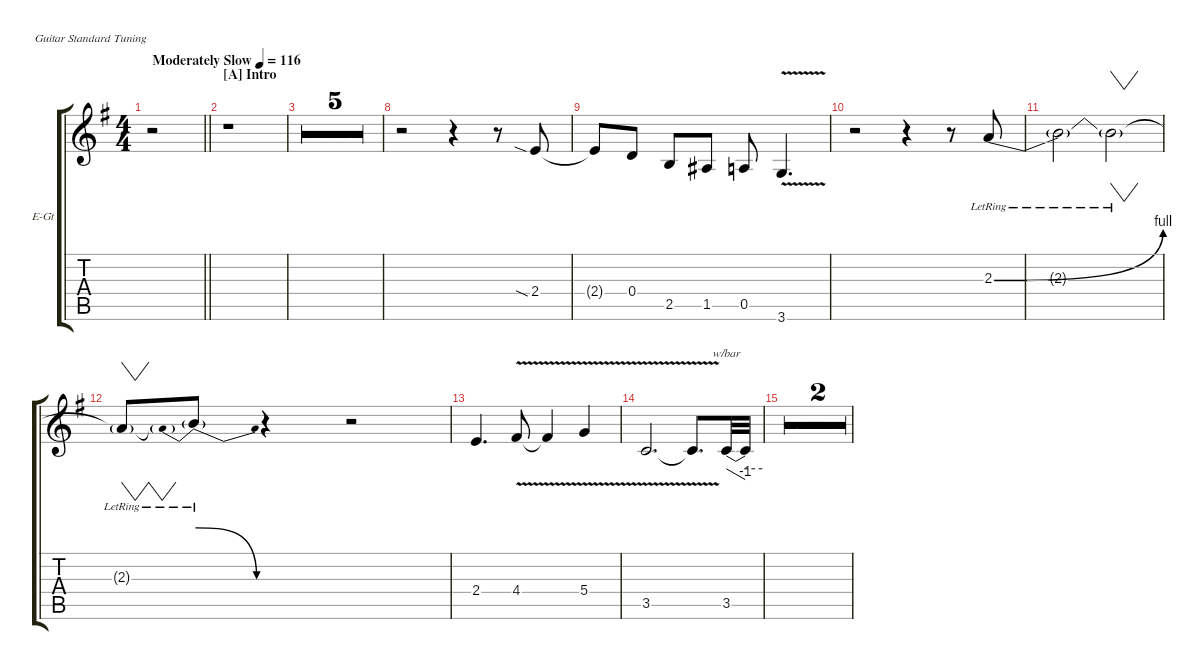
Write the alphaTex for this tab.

\defaultSystemsLayout 4
\hideDynamics
\bracketExtendMode groupsimilarinstruments
\multiBarRest
\firstSystemTrackNameOrientation horizontal
\otherSystemsTrackNameOrientation horizontal
\track ("E.Guitar 2" "E-Gt") {multiBarRest instrument distortionguitar}
\staff {score tabs}
\tuning (E4 B3 G3 D3 A2 E2)
\ts (4 4)
\ac
\tempo (116 "Moderately Slow")
\clef g2
\scale
0.559954
\barLineRight lightlight
\ks g
r.2{dy f instrument distortionguitar} |
\section ("A" "Intro")
\scale
0.44038 r.1 |
\scale 0
r.1 |
\scale 0
r.1 |
\scale 0
r.1 |
\scale 0
r.1 |
\scale 0
r.1 |
r.2 r.4 r.8 2.4{sia}.8 |
2.4{t}.8 0.4.8 2.5.8 1.5.8 0.5.8 3.6{v}.4{d} |
r.2 r.4 r.8 2.3{be (bend 0 0 15 4) lr}.8 |
2.3{lr t}.2 2.3{lr t}.2{vw} |
2.3{lr t}.8{vw} 2.3{be (prebendrelease 0 4 59.4 0) lr t}.8 r.4 r.2 |
2.4.4{d dy mp} 4.4{v}.8 4.4{v t}.4 5.4{v}.4 |
3.5{v}.2{d} 3.5{v t}.8{d} 3.5.32{tbe (dive default 0 0 60 -4) dy p} 3.5{t}.32{tbe (hold default 0 0 60 0) dy f} |
r.4 r.2{d} |
r.1
